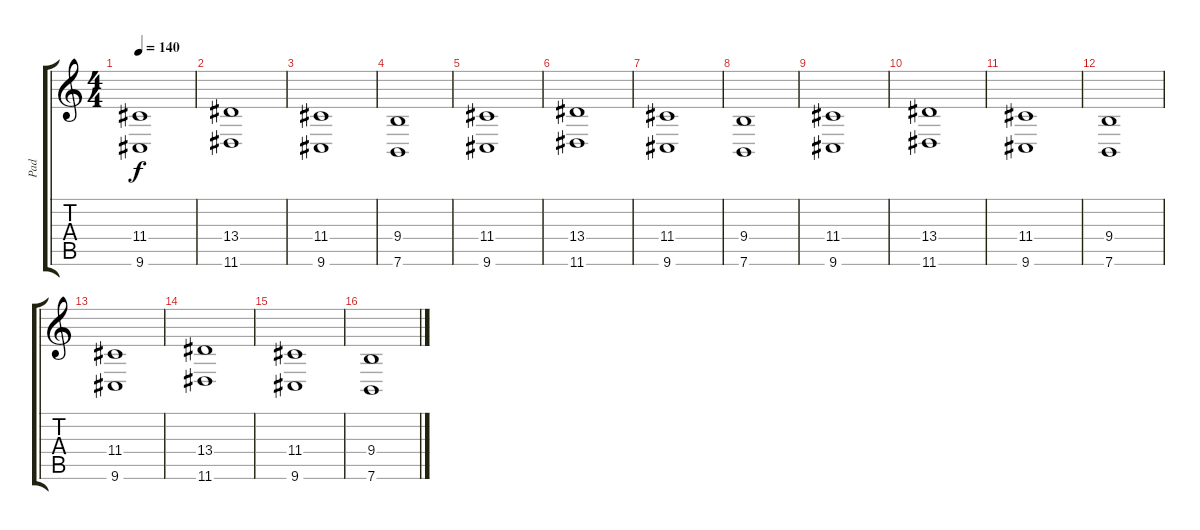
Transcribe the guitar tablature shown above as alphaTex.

\track ("Pad" "Pad") {instrument pad2warm}
\staff {score tabs}
\tuning (E4 B3 G3 D3 A2 E2) {hide}
\ts (4 4)
\tempo 140
\clef g2
\ks c
(11.4 9.6).1{dy f} |
(13.4 11.6).1 |
(11.4 9.6).1 |
(9.4 7.6).1 |
(11.4 9.6).1 |
(13.4 11.6).1 |
(11.4 9.6).1 |
(9.4 7.6).1 |
(11.4 9.6).1 |
(13.4 11.6).1 |
(11.4 9.6).1 |
(9.4 7.6).1 |
(11.4 9.6).1 |
(13.4 11.6).1 |
(11.4 9.6).1 |
(9.4 7.6).1
